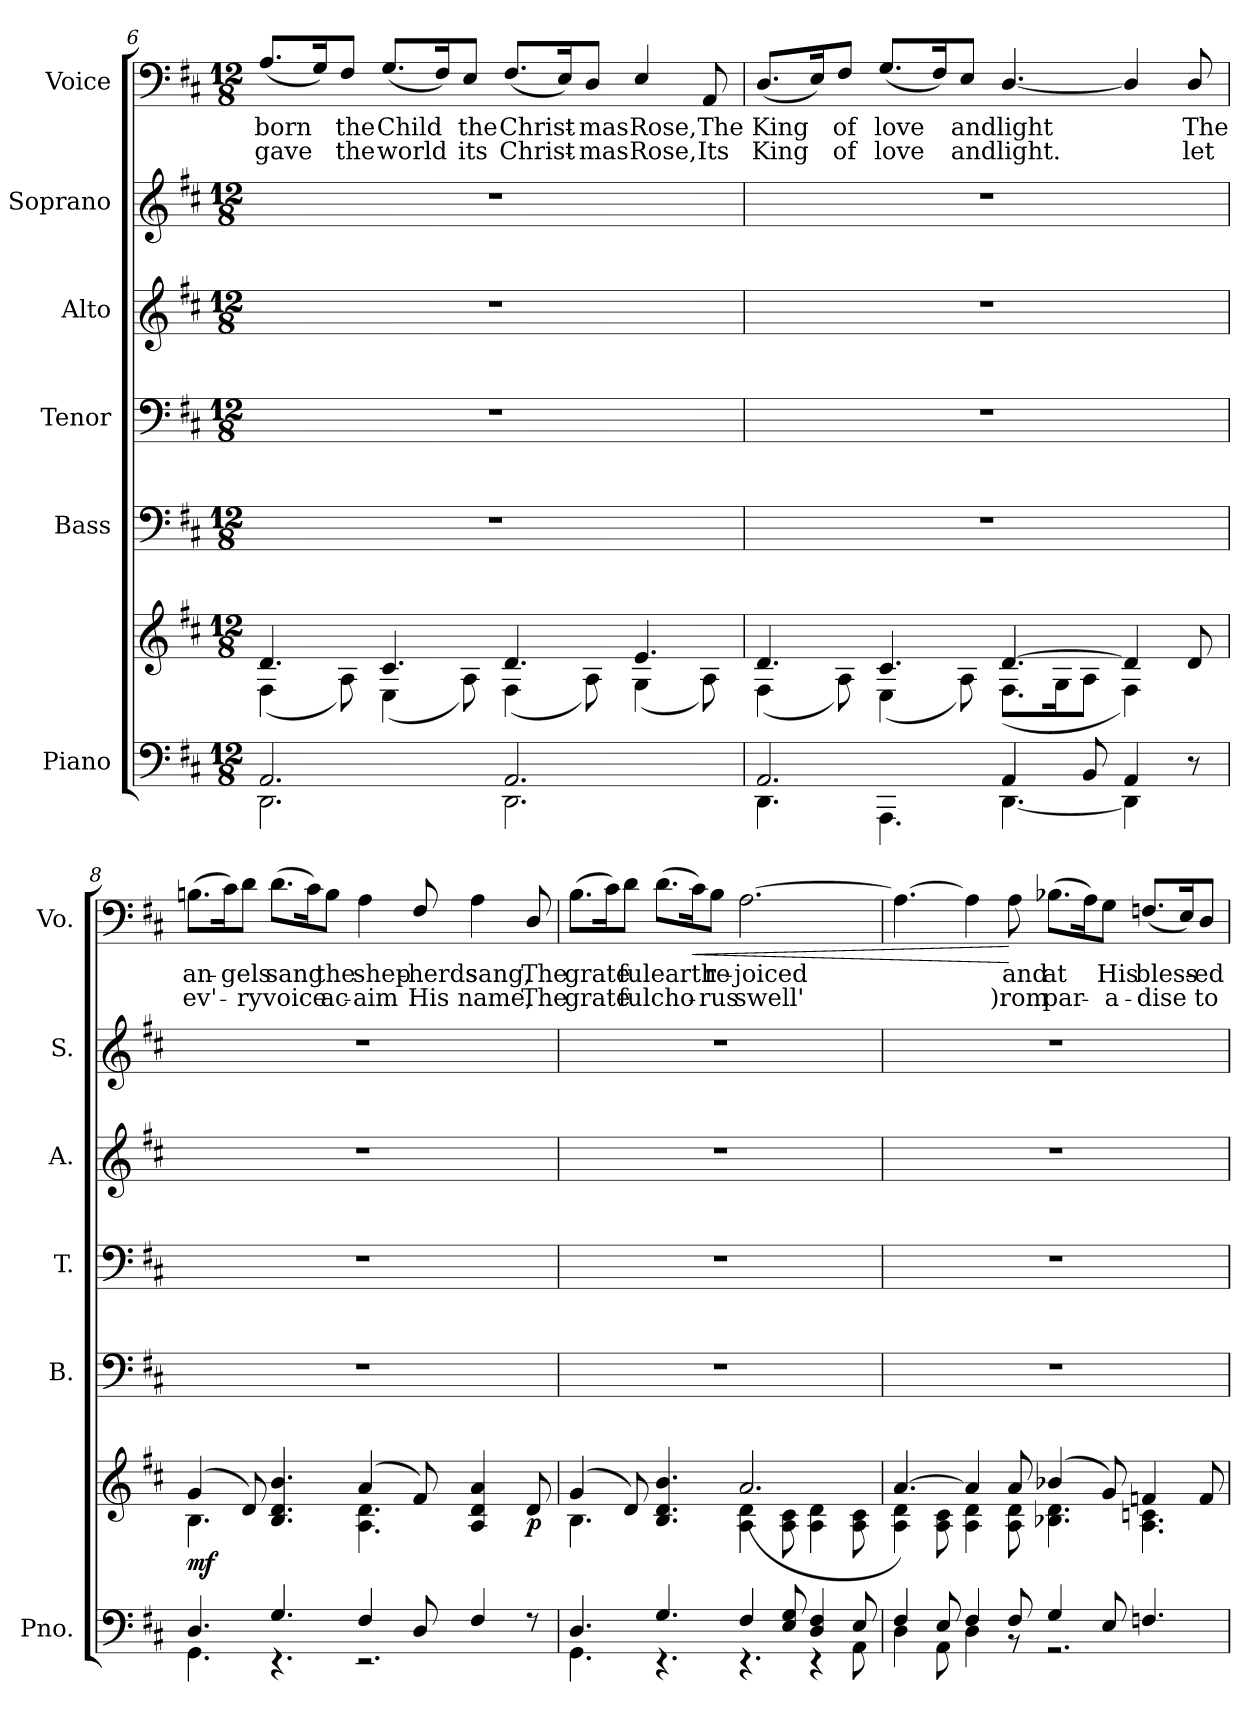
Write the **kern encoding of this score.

**kern	**kern	**dynam	**kern	**kern	**kern	**kern	**kern	**text	**text	**dynam
*part6	*part6	*part6	*part5	*part4	*part3	*part2	*part1	*part1	*part1	*part1
*staff7	*staff6	*staff6/7	*staff5	*staff4	*staff3	*staff2	*staff1	*staff1	*staff1	*staff1
*I"Piano	*	*	*I"Bass	*I"Tenor	*I"Alto	*I"Soprano	*I"Voice	*	*	*
*I'Pno.	*	*	*I'B.	*I'T.	*I'A.	*I'S.	*I'Vo.	*	*	*
!!LO:LB:g=z
*clefF4	*clefG2	*	*clefF4	*clefF4	*clefG2	*clefG2	*clefF4	*	*	*
*k[f#c#]	*k[f#c#]	*	*k[f#c#]	*k[f#c#]	*k[f#c#]	*k[f#c#]	*k[f#c#]	*	*	*
*M12/8	*M12/8	*	*M12/8	*M12/8	*M12/8	*M12/8	*M12/8	*	*	*
=6	=6	=6	=6	=6	=6	=6	=6	=6	=6	=6
*^	*^	*	*	*	*	*	*	*	*	*
!	!	!	!	!	!	!	!	!	!	!LO:LY:b	!LO:LY:b	!
2.AA/	2.DD\	4.d/	(<4F#\	.	1.r	1.r	1.r	1.r	(<8.A/L	born	gave	.
.	.	.	.	.	.	.	.	.	16G/K)	.	.	.
!	!	!	!	!	!	!	!	!	!	!LO:LY:b	!LO:LY:b	!
.	.	.	8A\)	.	.	.	.	.	8F#/J	the	the	.
!	!	!	!	!	!	!	!	!	!	!LO:LY:b	!LO:LY:b	!
.	.	4.c#/	(<4E\	.	.	.	.	.	(<8.G/L	Child	world	.
.	.	.	.	.	.	.	.	.	16F#/K)	.	.	.
!	!	!	!	!	!	!	!	!	!	!LO:LY:b	!LO:LY:b	!
.	.	.	8A\)	.	.	.	.	.	8E/J	the	its	.
!	!	!	!	!	!	!	!	!	!	!LO:LY:b	!LO:LY:b	!
2.AA/	2.DD\	4.d/	(<4F#\	.	.	.	.	.	(<8.F#/L	Christ-	-Christ-	.
.	.	.	.	.	.	.	.	.	16E/K)	.	.	.
!	!	!	!	!	!	!	!	!	!	!LO:LY:b	!LO:LY:b	!
.	.	.	8A\)	.	.	.	.	.	8D/J	-mas	mas	.
!	!	!	!	!	!	!	!	!	!	!LO:LY:b	!LO:LY:b	!
.	.	4.e/	(<4G\	.	.	.	.	.	4E/	Rose,	Rose,	.
!	!	!	!	!	!	!	!	!	!	!LO:LY:b	!LO:LY:b	!
.	.	.	8A\)	.	.	.	.	.	8AA/	The	Its	.
=7	=7	=7	=7	=7	=7	=7	=7	=7	=7	=7	=7	=7
!	!	!	!	!	!	!	!	!	!	!LO:LY:b	!LO:LY:b	!
2.AA/	4.DD\	4.d/	(<4F#\	.	1.r	1.r	1.r	1.r	(<8.D/L	King	King	.
.	.	.	.	.	.	.	.	.	16E/K)	.	.	.
!	!	!	!	!	!	!	!	!	!	!LO:LY:b	!LO:LY:b	!
.	.	.	8A\)	.	.	.	.	.	8F#/J	of	of	.
!	!	!	!	!	!	!	!	!	!	!LO:LY:b	!LO:LY:b	!
.	4.AAA\	4.c#/	(<4E\	.	.	.	.	.	(<8.G/L	love	love	.
.	.	.	.	.	.	.	.	.	16F#/K)	.	.	.
!	!	!	!	!	!	!	!	!	!	!LO:LY:b	!LO:LY:b	!
.	.	.	8A\)	.	.	.	.	.	8E/J	and	and	.
!	!	!	!	!	!	!	!	!	!	!LO:LY:b	!LO:LY:b	!
4AA/	[<4.DD\	[>4.d/	(<8.F#\L	.	.	.	.	.	[<4.D/	light	light.	.
.	.	.	16G\K	.	.	.	.	.	.	.	.	.
8BB/	.	.	8A\J	.	.	.	.	.	.	.	.	.
4AA/	4DD\]	4d/]	4F#\)	.	.	.	.	.	4D/]	.	.	.
!	!	!	!	!	!	!	!	!	!	!LO:LY:b	!LO:LY:b	!
8r	8ryy	8d/	8ryy	.	.	.	.	.	8D/	The	let	.
!!LO:PB:g=z
=8	=8	=8	=8	=8	=8	=8	=8	=8	=8	=8	=8	=8
!	!	!	!	!LO:DY:b	!	!	!	!	!	!LO:LY:b	!LO:LY:b	!
4.D/	4.GG\	(>4g/	4.B\	mf	1.r	1.r	1.r	1.r	(>8.Bn\L	an-	-ev'-	.
.	.	.	.	.	.	.	.	.	16c#\K)	.	.	.
!	!	!	!	!	!	!	!	!	!	!LO:LY:b	!LO:LY:b	!
.	.	8d/)	.	.	.	.	.	.	8d\J	-gels	ry	.
!	!	!	!	!	!	!	!	!	!	!LO:LY:b	!LO:LY:b	!
4.G/	4.r	4.B/ 4.d/ 4.b/	4.ryy	.	.	.	.	.	(>8.d\L	sang	voice	.
.	.	.	.	.	.	.	.	.	16c#\K)	.	.	.
!	!	!	!	!	!	!	!	!	!	!LO:LY:b	!LO:LY:b	!
.	.	.	.	.	.	.	.	.	8B\J	the	ac-	.
!	!	!	!	!	!	!	!	!	!	!LO:LY:b	!LO:LY:b	!
4F#/	2.r	(>4a/	4.A\ 4.d\	.	.	.	.	.	4A\	-shep-	-aim	.
!	!	!	!	!	!	!	!	!	!	!LO:LY:b	!LO:LY:b	!
8D/	.	8f#/)	.	.	.	.	.	.	8F#/	herds	His	.
!	!	!	!	!	!	!	!	!	!	!LO:LY:b	!LO:LY:b	!
4F#/	.	4A/ 4d/ 4a/	4.ryy	.	.	.	.	.	4A\	sang,	name,	.
!	!	!	!	!LO:DY:b	!	!	!	!	!	!LO:LY:b	!LO:LY:b	!
8r	.	8d/	.	p	.	.	.	.	8D/	The	The	.
=9	=9	=9	=9	=9	=9	=9	=9	=9	=9	=9	=9	=9
!	!	!	!	!	!	!	!	!	!	!LO:LY:b	!LO:LY:b	!
4.D/	4.GG\	(>4g/	4.B\	.	1.r	1.r	1.r	1.r	(>8.B\L	grate	grate	.
.	.	.	.	.	.	.	.	.	16c#\K)	.	.	.
!	!	!	!	!	!	!	!	!	!	!LO:LY:b	!LO:LY:b	!
.	.	8d/)	.	.	.	.	.	.	8d\J	ful	ful	.
!	!	!	!	!	!	!	!	!	!	!LO:LY:b	!LO:LY:b	!
4.G/	4.r	4.B/ 4.d/ 4.b/	4.ryy	.	.	.	.	.	(>8.d\L	earth	cho-	.
!	!	!	!	!	!	!	!	!	!	!	!	!LO:HP:b
.	.	.	.	.	.	.	.	.	16c#\K)	.	.	<
!	!	!	!	!	!	!	!	!	!	!LO:LY:b	!LO:LY:b	!
.	.	.	.	.	.	.	.	.	8B\J	-re-	-rus	.
!	!	!	!	!	!	!	!	!	!	!LO:LY:b	!LO:LY:b	!
4F#/	4.r	4A\ 4d\	(>2.a/	.	.	.	.	.	[>2.A\	joiced	swell'	.
8E/ 8G/	.	8A\ 8c#\	.	.	.	.	.	.	.	.	.	.
4D/ 4F#/	4r	4A\ 4d\	.	.	.	.	.	.	.	.	.	.
8E/	8AA\	8A\ 8c#\	.	.	.	.	.	.	.	.	.	.
!!LO:LB:g=z
=10	=10	=10	=10	=10	=10	=10	=10	=10	=10	=10	=10	=10
4F#/	4D\	[>4.a/)	4A\ 4d\	.	1.r	1.r	1.r	1.r	4.A\_	.	.	.
8E/	8AA\	.	8A\ 8c#\	.	.	.	.	.	.	.	.	.
4F#/	4D\	4a/]	4A\ 4d\	.	.	.	.	.	4A\]	.	.	.
!	!	!	!	!	!	!	!	!	!	!LO:LY:b	!LO:LY:b	!
8F#/	8r	8a/	8A\ 8d\	.	.	.	.	.	8A\	and	)rom	[
!	!	!	!	!	!	!	!	!	!	!LO:LY:b	!LO:LY:b	!
4G/	2.r	(>4b-X/	4.B-X\ 4.d\	.	.	.	.	.	(>8.B-X\L	at	par-	.
.	.	.	.	.	.	.	.	.	16A\K)	.	.	.
!	!	!	!	!	!	!	!	!	!	!LO:LY:b	!LO:LY:b	!
8E/	.	8g/)	.	.	.	.	.	.	8G\J	-His	a-	.
!	!	!	!	!	!	!	!	!	!	!LO:LY:b	!LO:LY:b	!
4.Fn/	.	4fn/	4.A\ 4.cn\	.	.	.	.	.	(<8.Fn/L	-bless-	-dise	.
.	.	.	.	.	.	.	.	.	16E/K)	.	.	.
!	!	!	!	!	!	!	!	!	!	!LO:LY:b	!LO:LY:b	!
.	.	8f/	.	.	.	.	.	.	8D/J	ed	to	.
*v	*v	*	*	*	*	*	*	*	*	*	*	*
*	*v	*v	*	*	*	*	*	*	*	*	*
=	=	=	=	=	=	=	=	=	=	=
*-	*-	*-	*-	*-	*-	*-	*-	*-	*-	*-
